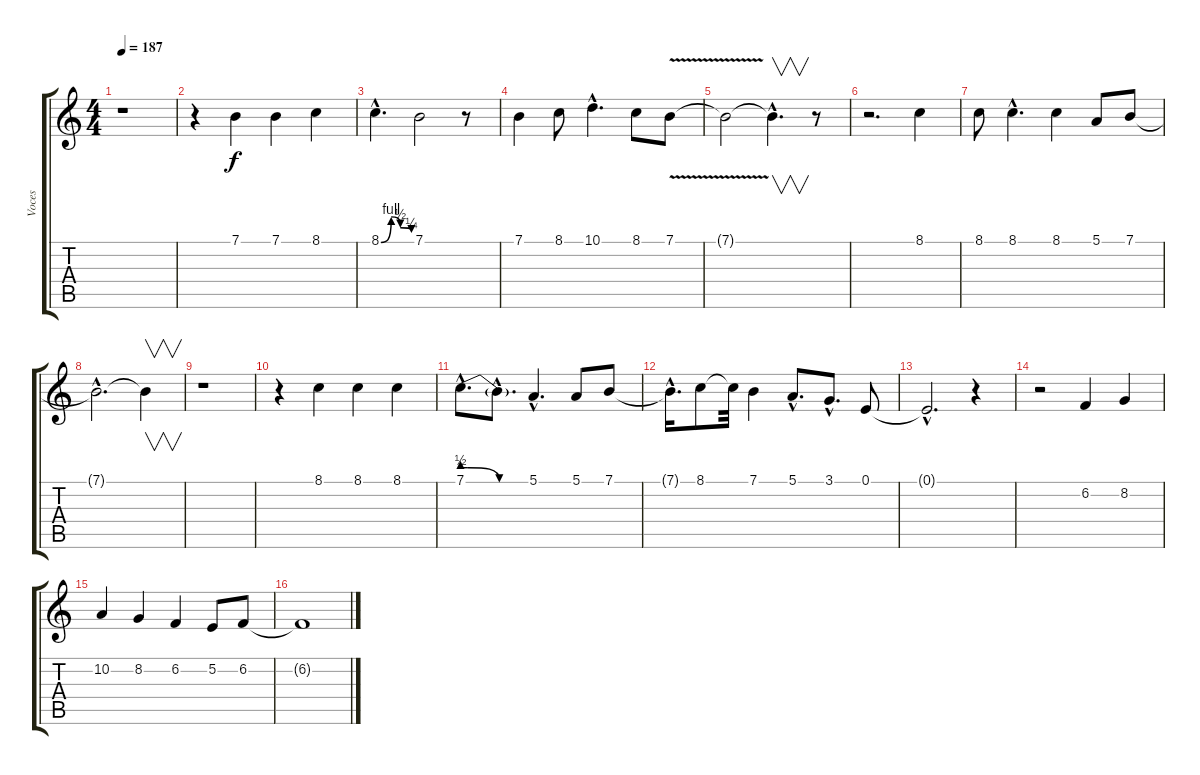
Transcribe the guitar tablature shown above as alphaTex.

\track ("Voces" "Voces") {instrument choiraahs}
\staff {score tabs}
\tuning (E4 B3 G3 D3 A2 E2) {hide}
\ts (4 4)
\tempo 187
\clef g2
\ks c
r.1{dy f} |
r.4 7.1.4 7.1.4 8.1.4 |
8.1{be (custom 0 0 20 4 38 2 60 1) hac}.4{d} 7.1.2 r.8 |
7.1.4 8.1.8 10.1{hac}.4{d} 8.1.8 7.1{v}.8 |
7.1{t}.2 7.1{hac t}.4{v d} r.8 |
r.2{d} 8.1.4 |
8.1.8 8.1{hac}.4{d} 8.1.4 5.1.8 7.1.8 |
7.1{hac t}.2{d} 7.1{t}.4{v} |
r.1 |
r.4 8.1.4 8.1.4 8.1.4 |
7.1{be (custom 0 2 5 2 33 0 60 0) hac}.8{d} 7.1{hac t}.8{d} 5.1{hac}.4{d} 5.1.8 7.1.8 |
7.1{hac t}.16{d} 8.1.8 8.1{t}.32 7.1.4 5.1{hac}.8{d} 3.1{hac}.8{d} 0.1.8 |
0.1{hac t}.2{d} r.4 |
r.2 6.2.4 8.2.4 |
10.2.4 8.2.4 6.2.4 5.2.8 6.2.8 |
6.2{t}.1
